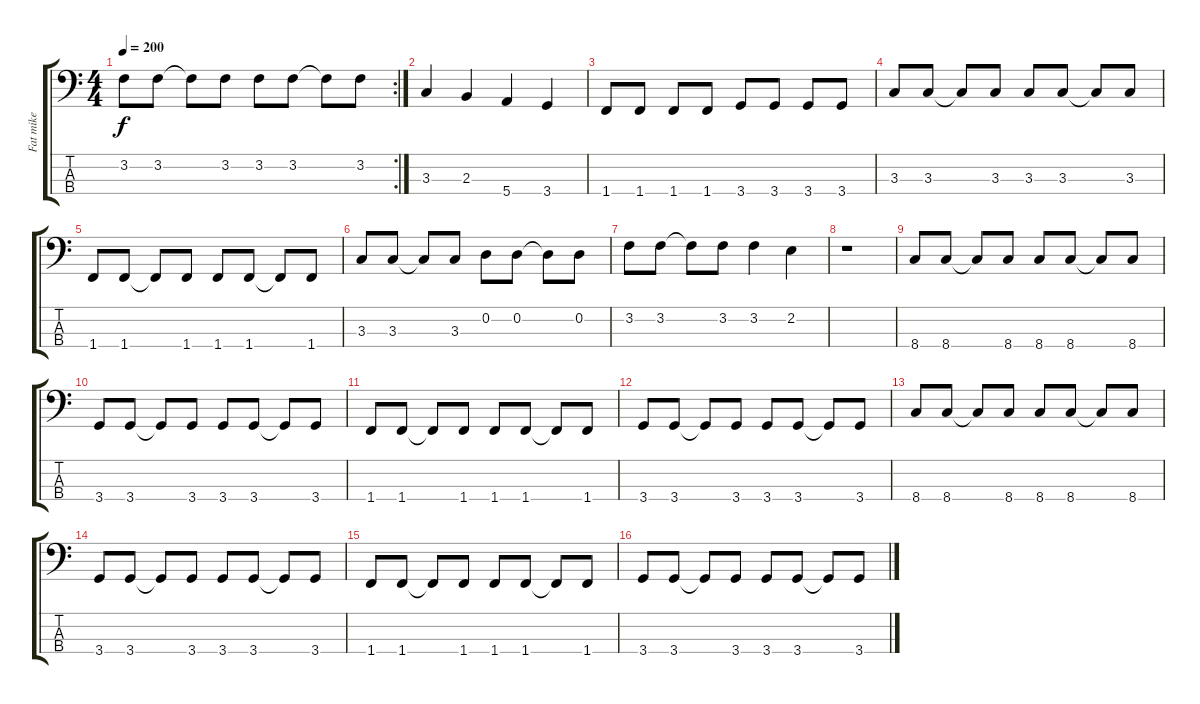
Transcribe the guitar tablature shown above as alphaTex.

\track ("Fat mike" "Fat mike") {instrument electricbasspick}
\staff {score tabs}
\tuning (G2 D2 A1 E1) {hide}
\rc 2
\ts (4 4)
\tempo 200
\clef f4
\ks c
3.2.8{dy f} 3.2.8 3.2{t}.8 3.2.8 3.2.8 3.2.8 3.2{t}.8 3.2.8 |
3.3.4 2.3.4 5.4.4 3.4.4 |
1.4.8 1.4.8 1.4.8 1.4.8 3.4.8 3.4.8 3.4.8 3.4.8 |
3.3.8 3.3.8 3.3{t}.8 3.3.8 3.3.8 3.3.8 3.3{t}.8 3.3.8 |
1.4.8 1.4.8 1.4{t}.8 1.4.8 1.4.8 1.4.8 1.4{t}.8 1.4.8 |
3.3.8 3.3.8 3.3{t}.8 3.3.8 0.2.8 0.2.8 0.2{t}.8 0.2.8 |
3.2.8 3.2.8 3.2{t}.8 3.2.8 3.2.4 2.2.4 |
r.1 |
8.4.8 8.4.8 8.4{t}.8 8.4.8 8.4.8 8.4.8 8.4{t}.8 8.4.8 |
3.4.8 3.4.8 3.4{t}.8 3.4.8 3.4.8 3.4.8 3.4{t}.8 3.4.8 |
1.4.8 1.4.8 1.4{t}.8 1.4.8 1.4.8 1.4.8 1.4{t}.8 1.4.8 |
3.4.8 3.4.8 3.4{t}.8 3.4.8 3.4.8 3.4.8 3.4{t}.8 3.4.8 |
8.4.8 8.4.8 8.4{t}.8 8.4.8 8.4.8 8.4.8 8.4{t}.8 8.4.8 |
3.4.8 3.4.8 3.4{t}.8 3.4.8 3.4.8 3.4.8 3.4{t}.8 3.4.8 |
1.4.8 1.4.8 1.4{t}.8 1.4.8 1.4.8 1.4.8 1.4{t}.8 1.4.8 |
3.4.8 3.4.8 3.4{t}.8 3.4.8 3.4.8 3.4.8 3.4{t}.8 3.4.8
